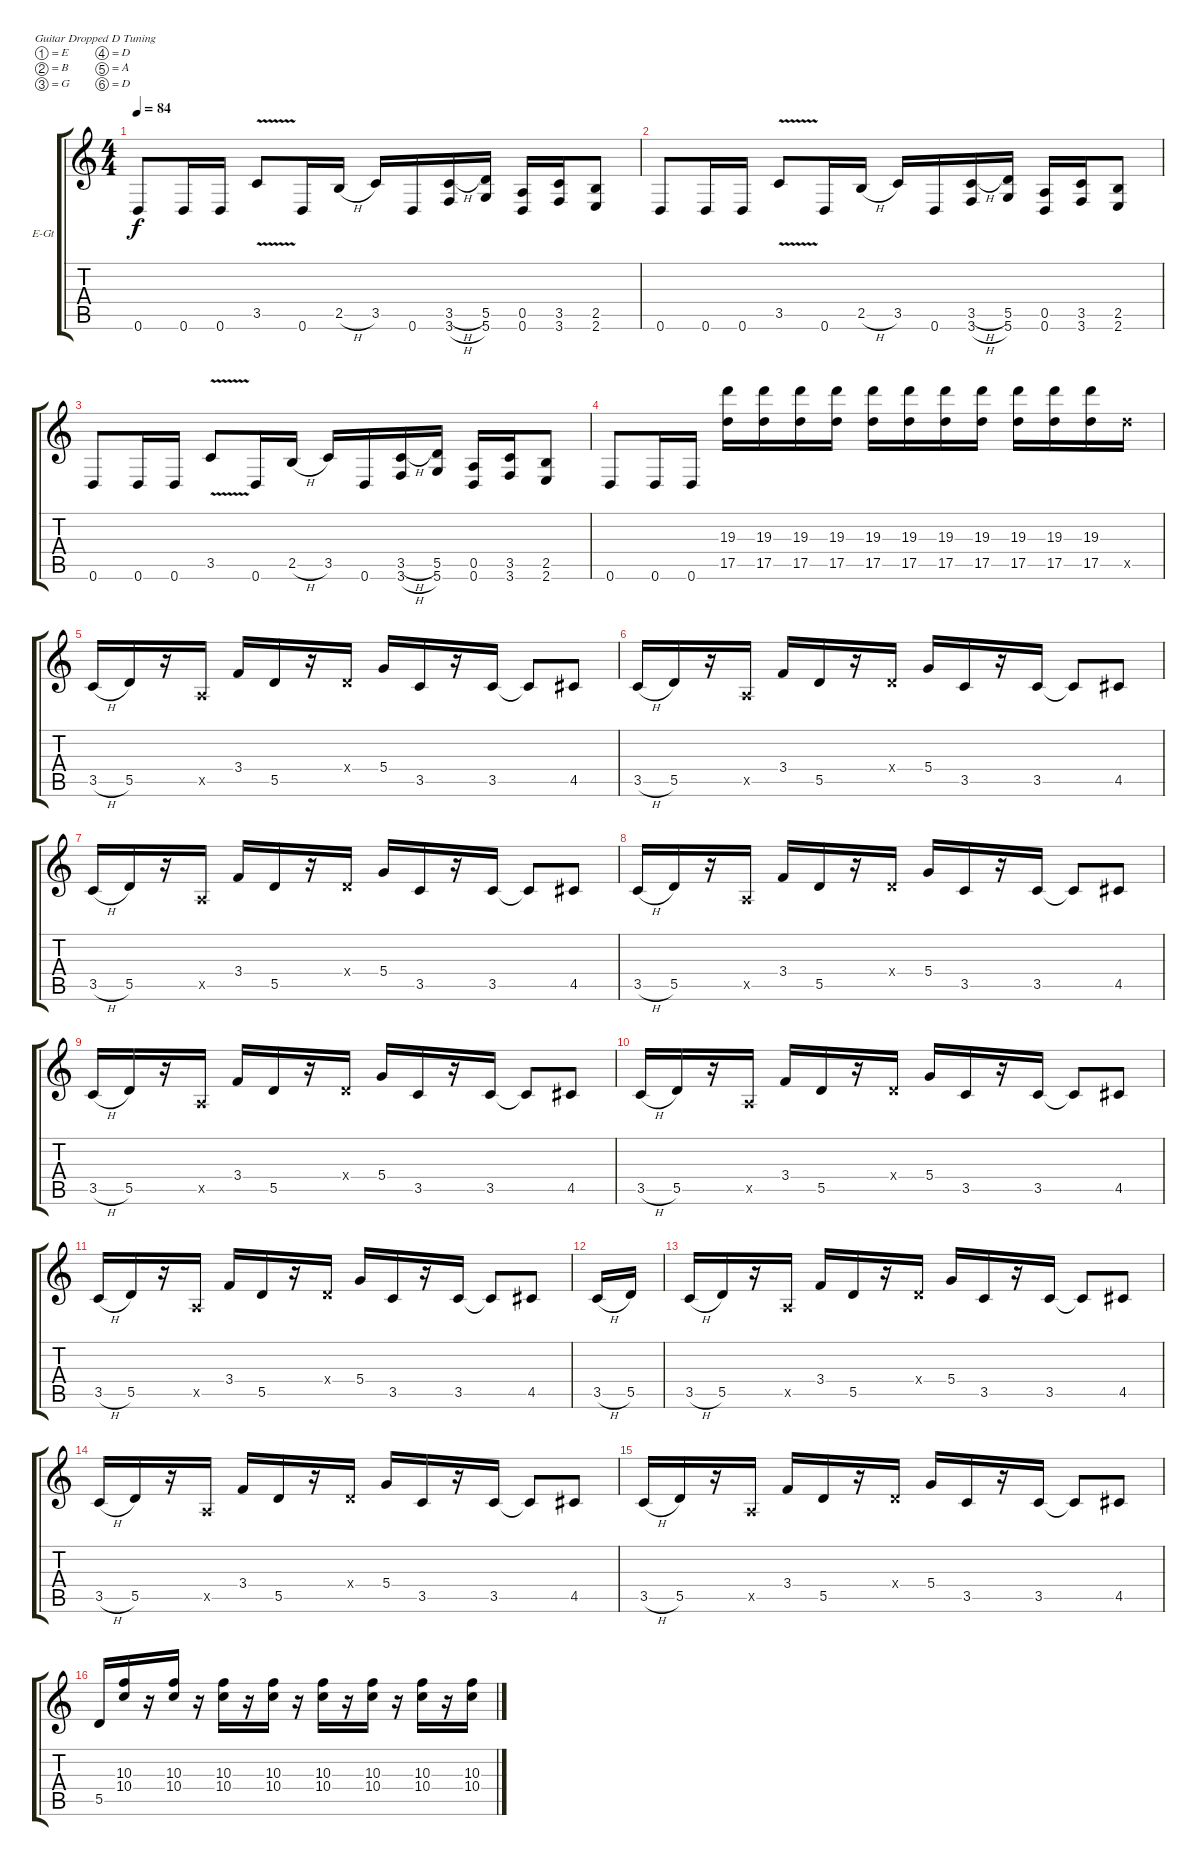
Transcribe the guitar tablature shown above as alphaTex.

\defaultSystemsLayout 4
\bracketExtendMode groupsimilarinstruments
\firstSystemTrackNameOrientation horizontal
\otherSystemsTrackNameOrientation horizontal
\track ("Electric Guitar" "E-Gt") {instrument overdrivenguitar}
\staff {score tabs}
\tuning (E4 B3 G3 D3 A2 D2)
\ts (4 4)
\tempo 84
\clef g2
\ks c
0.6.8{dy f} 0.6.16 0.6.16 3.5{v}.8 0.6.16 2.5{h}.16 3.5.16 0.6.16 (3.6{h} 3.5{h}).16 (5.6 5.5).16 (0.5 0.6).16 (3.6 3.5).16 (2.6 2.5).8 |
0.6.8 0.6.16 0.6.16 3.5{v}.8 0.6.16 2.5{h}.16 3.5.16 0.6.16 (3.6{h} 3.5{h}).16 (5.6 5.5).16 (0.5 0.6).16 (3.6 3.5).16 (2.6 2.5).8 |
0.6.8 0.6.16 0.6.16 3.5{v}.8 0.6.16 2.5{h}.16 3.5.16 0.6.16 (3.6{h} 3.5{h}).16 (5.6 5.5).16 (0.5 0.6).16 (3.6 3.5).16 (2.6 2.5).8 |
0.6.8 0.6.16 0.6.16 (17.5 19.3).16 (17.5 19.3).16 (17.5 19.3).16 (17.5 19.3).16 (17.5 19.3).16 (17.5 19.3).16 (17.5 19.3).16 (17.5 19.3).16 (17.5 19.3).16 (17.5 19.3).16 (17.5 19.3).16 17.5{x}.16 |
3.5{h}.16 5.5.16 r.16 0.5{x}.16 3.4.16 5.5.16 r.16 0.4{x}.16 5.4.16 3.5.16 r.16 3.5.16 3.5{t}.8 4.5.8 |
3.5{h}.16 5.5.16 r.16 0.5{x}.16 3.4.16 5.5.16 r.16 0.4{x}.16 5.4.16 3.5.16 r.16 3.5.16 3.5{t}.8 4.5.8 |
3.5{h}.16 5.5.16 r.16 0.5{x}.16 3.4.16 5.5.16 r.16 0.4{x}.16 5.4.16 3.5.16 r.16 3.5.16 3.5{t}.8 4.5.8 |
3.5{h}.16 5.5.16 r.16 0.5{x}.16 3.4.16 5.5.16 r.16 0.4{x}.16 5.4.16 3.5.16 r.16 3.5.16 3.5{t}.8 4.5.8 |
3.5{h}.16 5.5.16 r.16 0.5{x}.16 3.4.16 5.5.16 r.16 0.4{x}.16 5.4.16 3.5.16 r.16 3.5.16 3.5{t}.8 4.5.8 |
3.5{h}.16 5.5.16 r.16 0.5{x}.16 3.4.16 5.5.16 r.16 0.4{x}.16 5.4.16 3.5.16 r.16 3.5.16 3.5{t}.8 4.5.8 |
3.5{h}.16 5.5.16 r.16 0.5{x}.16 3.4.16 5.5.16 r.16 0.4{x}.16 5.4.16 3.5.16 r.16 3.5.16 3.5{t}.8 4.5.8 |
3.5{h}.16 5.5.16 |
3.5{h}.16 5.5.16 r.16 0.5{x}.16 3.4.16 5.5.16 r.16 0.4{x}.16 5.4.16 3.5.16 r.16 3.5.16 3.5{t}.8 4.5.8 |
3.5{h}.16 5.5.16 r.16 0.5{x}.16 3.4.16 5.5.16 r.16 0.4{x}.16 5.4.16 3.5.16 r.16 3.5.16 3.5{t}.8 4.5.8 |
3.5{h}.16 5.5.16 r.16 0.5{x}.16 3.4.16 5.5.16 r.16 0.4{x}.16 5.4.16 3.5.16 r.16 3.5.16 3.5{t}.8 4.5.8 |
5.5.16 (10.4 10.3).16 r.16 (10.4 10.3).16 r.16 (10.4 10.3).16 r.16 (10.4 10.3).16 r.16 (10.4 10.3).16 r.16 (10.4 10.3).16 r.16 (10.4 10.3).16 r.16 (10.4 10.3).16
